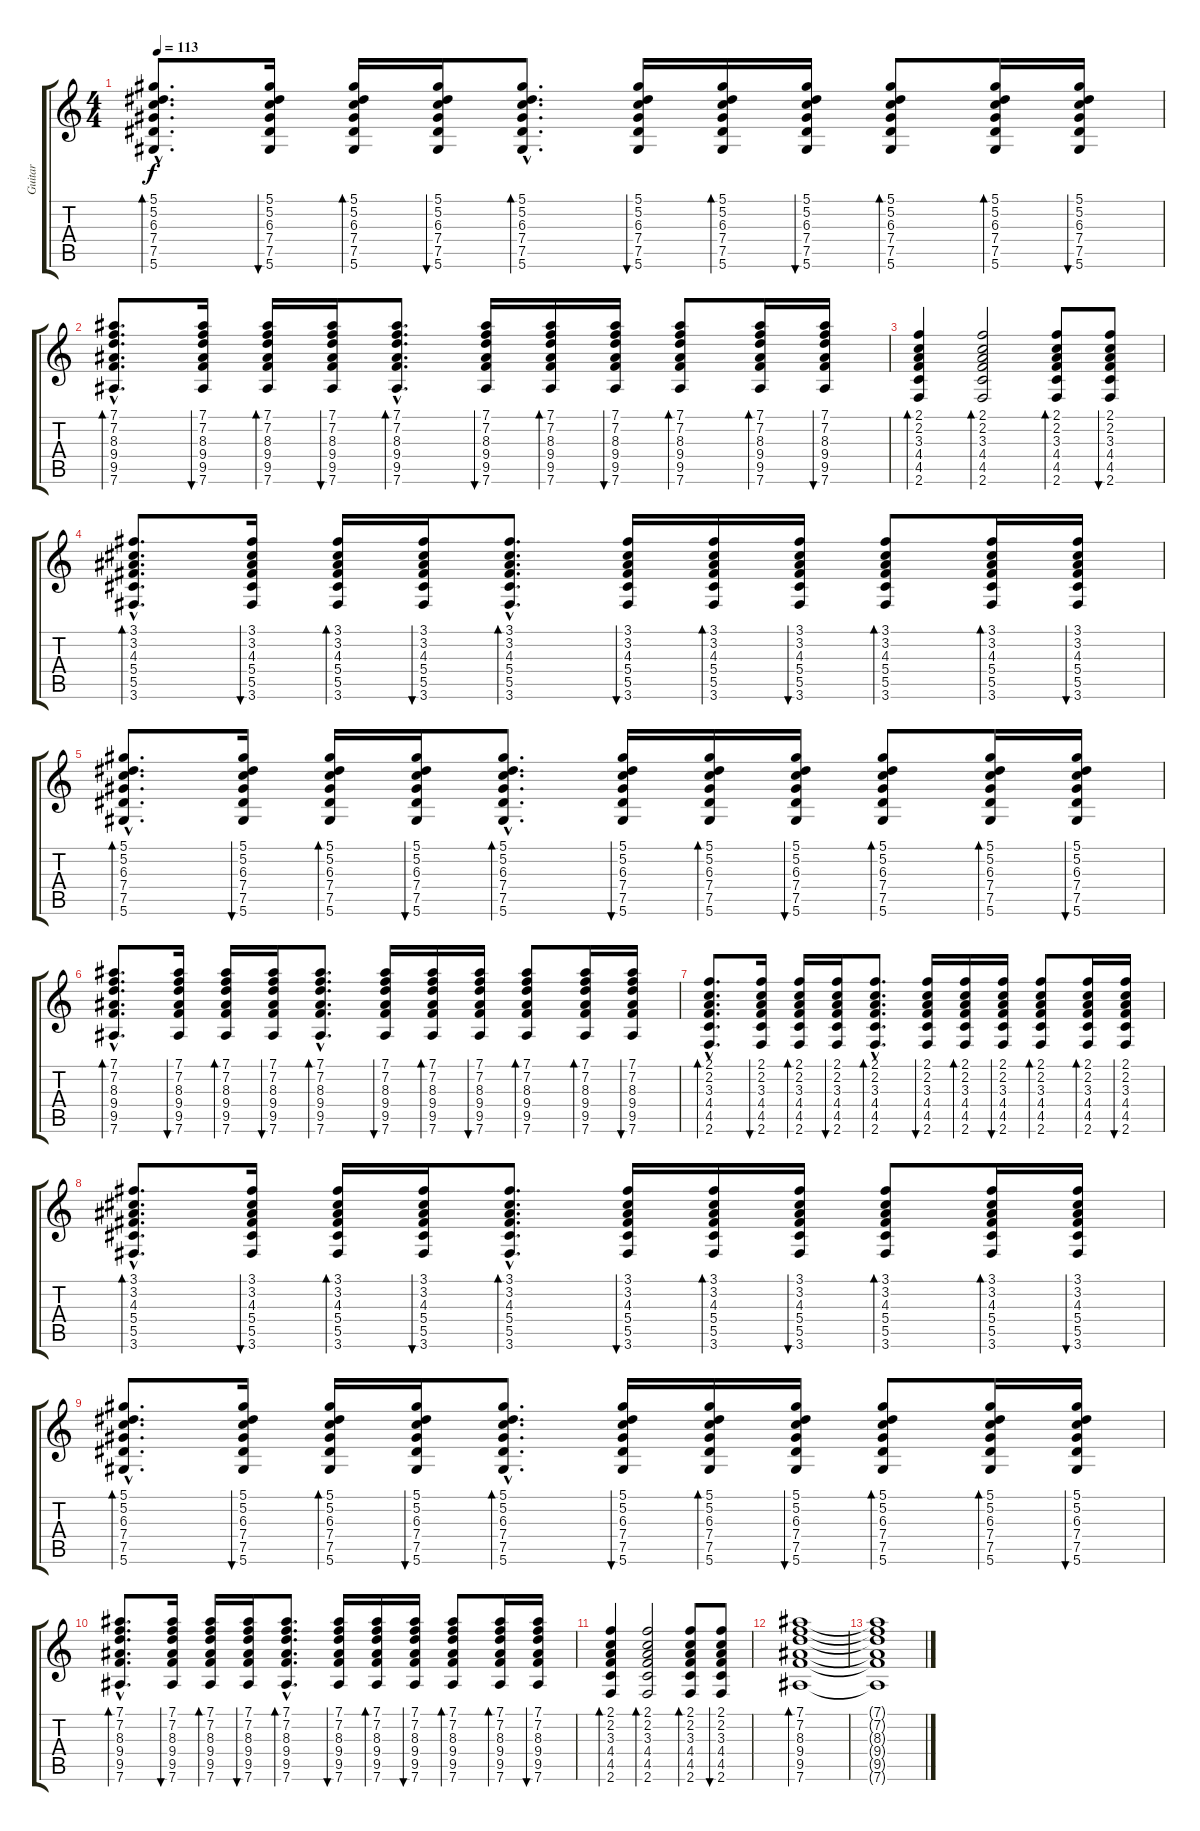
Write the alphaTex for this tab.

\track ("Guitar" "Guitar") {instrument acousticguitarsteel}
\staff {score tabs}
\tuning (Eb4 Bb3 Gb3 Db3 Ab2 Eb2) {hide}
\ts (4 4)
\tempo 113
\clef g2
\ks c
(5.1{hac} 5.2{hac} 6.3{hac} 7.4{hac} 7.5{hac} 5.6{hac}).8{d bd 60 dy f} (5.1 5.2 6.3 7.4 7.5 5.6).16{bu 60} (5.1 5.2 6.3 7.4 7.5 5.6).16{bd 60} (5.1 5.2 6.3 7.4 7.5 5.6).16{bu 60} (5.1{hac} 5.2{hac} 6.3{hac} 7.4{hac} 7.5{hac} 5.6{hac}).8{d bd 60} (5.1 5.2 6.3 7.4 7.5 5.6).16{bu 60} (5.1 5.2 6.3 7.4 7.5 5.6).16{bd 60} (5.1 5.2 6.3 7.4 7.5 5.6).16{bu 60} (5.1 5.2 6.3 7.4 7.5 5.6).8{bd 60} (5.1 5.2 6.3 7.4 7.5 5.6).16{bd 60} (5.1 5.2 6.3 7.4 7.5 5.6).16{bu 60} |
(7.1{hac} 7.2{hac} 8.3{hac} 9.4{hac} 9.5{hac} 7.6{hac}).8{d bd 60} (7.1 7.2 8.3 9.4 9.5 7.6).16{bu 60} (7.1 7.2 8.3 9.4 9.5 7.6).16{bd 60} (7.1 7.2 8.3 9.4 9.5 7.6).16{bu 60} (7.1{hac} 7.2{hac} 8.3{hac} 9.4{hac} 9.5{hac} 7.6{hac}).8{d bd 60} (7.1 7.2 8.3 9.4 9.5 7.6).16{bu 60} (7.1 7.2 8.3 9.4 9.5 7.6).16{bd 60} (7.1 7.2 8.3 9.4 9.5 7.6).16{bu 60} (7.1 7.2 8.3 9.4 9.5 7.6).8{bd 60} (7.1 7.2 8.3 9.4 9.5 7.6).16{bd 60} (7.1 7.2 8.3 9.4 9.5 7.6).16{bu 60} |
(2.1 2.2 3.3 4.4 4.5 2.6).4{bd 60} (2.1 2.2 3.3 4.4 4.5 2.6).2{bd 60} (2.1 2.2 3.3 4.4 4.5 2.6).8{bd 60} (2.1 2.2 3.3 4.4 4.5 2.6).8{bu 60} |
(3.1{hac} 3.2{hac} 4.3{hac} 5.4{hac} 5.5{hac} 3.6{hac}).8{d bd 60} (3.1 3.2 4.3 5.4 5.5 3.6).16{bu 60} (3.1 3.2 4.3 5.4 5.5 3.6).16{bd 60} (3.1 3.2 4.3 5.4 5.5 3.6).16{bu 60} (3.1{hac} 3.2{hac} 4.3{hac} 5.4{hac} 5.5{hac} 3.6{hac}).8{d bd 60} (3.1 3.2 4.3 5.4 5.5 3.6).16{bu 60} (3.1 3.2 4.3 5.4 5.5 3.6).16{bd 60} (3.1 3.2 4.3 5.4 5.5 3.6).16{bu 60} (3.1 3.2 4.3 5.4 5.5 3.6).8{bd 60} (3.1 3.2 4.3 5.4 5.5 3.6).16{bd 60} (3.1 3.2 4.3 5.4 5.5 3.6).16{bu 60} |
(5.1{hac} 5.2{hac} 6.3{hac} 7.4{hac} 7.5{hac} 5.6{hac}).8{d bd 60} (5.1 5.2 6.3 7.4 7.5 5.6).16{bu 60} (5.1 5.2 6.3 7.4 7.5 5.6).16{bd 60} (5.1 5.2 6.3 7.4 7.5 5.6).16{bu 60} (5.1{hac} 5.2{hac} 6.3{hac} 7.4{hac} 7.5{hac} 5.6{hac}).8{d bd 60} (5.1 5.2 6.3 7.4 7.5 5.6).16{bu 60} (5.1 5.2 6.3 7.4 7.5 5.6).16{bd 60} (5.1 5.2 6.3 7.4 7.5 5.6).16{bu 60} (5.1 5.2 6.3 7.4 7.5 5.6).8{bd 60} (5.1 5.2 6.3 7.4 7.5 5.6).16{bd 60} (5.1 5.2 6.3 7.4 7.5 5.6).16{bu 60} |
(7.1{hac} 7.2{hac} 8.3{hac} 9.4{hac} 9.5{hac} 7.6{hac}).8{d bd 60} (7.1 7.2 8.3 9.4 9.5 7.6).16{bu 60} (7.1 7.2 8.3 9.4 9.5 7.6).16{bd 60} (7.1 7.2 8.3 9.4 9.5 7.6).16{bu 60} (7.1{hac} 7.2{hac} 8.3{hac} 9.4{hac} 9.5{hac} 7.6{hac}).8{d bd 60} (7.1 7.2 8.3 9.4 9.5 7.6).16{bu 60} (7.1 7.2 8.3 9.4 9.5 7.6).16{bd 60} (7.1 7.2 8.3 9.4 9.5 7.6).16{bu 60} (7.1 7.2 8.3 9.4 9.5 7.6).8{bd 60} (7.1 7.2 8.3 9.4 9.5 7.6).16{bd 60} (7.1 7.2 8.3 9.4 9.5 7.6).16{bu 60} |
(2.1{hac} 2.2{hac} 3.3{hac} 4.4{hac} 4.5{hac} 2.6{hac}).8{d bd 60} (2.1 2.2 3.3 4.4 4.5 2.6).16{bu 60} (2.1 2.2 3.3 4.4 4.5 2.6).16{bd 60} (2.1 2.2 3.3 4.4 4.5 2.6).16{bu 60} (2.1{hac} 2.2{hac} 3.3{hac} 4.4{hac} 4.5{hac} 2.6{hac}).8{d bd 60} (2.1 2.2 3.3 4.4 4.5 2.6).16{bu 60} (2.1 2.2 3.3 4.4 4.5 2.6).16{bd 60} (2.1 2.2 3.3 4.4 4.5 2.6).16{bu 60} (2.1 2.2 3.3 4.4 4.5 2.6).8{bd 60} (2.1 2.2 3.3 4.4 4.5 2.6).16{bd 60} (2.1 2.2 3.3 4.4 4.5 2.6).16{bu 60} |
(3.1{hac} 3.2{hac} 4.3{hac} 5.4{hac} 5.5{hac} 3.6{hac}).8{d bd 60} (3.1 3.2 4.3 5.4 5.5 3.6).16{bu 60} (3.1 3.2 4.3 5.4 5.5 3.6).16{bd 60} (3.1 3.2 4.3 5.4 5.5 3.6).16{bu 60} (3.1{hac} 3.2{hac} 4.3{hac} 5.4{hac} 5.5{hac} 3.6{hac}).8{d bd 60} (3.1 3.2 4.3 5.4 5.5 3.6).16{bu 60} (3.1 3.2 4.3 5.4 5.5 3.6).16{bd 60} (3.1 3.2 4.3 5.4 5.5 3.6).16{bu 60} (3.1 3.2 4.3 5.4 5.5 3.6).8{bd 60} (3.1 3.2 4.3 5.4 5.5 3.6).16{bd 60} (3.1 3.2 4.3 5.4 5.5 3.6).16{bu 60} |
(5.1{hac} 5.2{hac} 6.3{hac} 7.4{hac} 7.5{hac} 5.6{hac}).8{d bd 60} (5.1 5.2 6.3 7.4 7.5 5.6).16{bu 60} (5.1 5.2 6.3 7.4 7.5 5.6).16{bd 60} (5.1 5.2 6.3 7.4 7.5 5.6).16{bu 60} (5.1{hac} 5.2{hac} 6.3{hac} 7.4{hac} 7.5{hac} 5.6{hac}).8{d bd 60} (5.1 5.2 6.3 7.4 7.5 5.6).16{bu 60} (5.1 5.2 6.3 7.4 7.5 5.6).16{bd 60} (5.1 5.2 6.3 7.4 7.5 5.6).16{bu 60} (5.1 5.2 6.3 7.4 7.5 5.6).8{bd 60} (5.1 5.2 6.3 7.4 7.5 5.6).16{bd 60} (5.1 5.2 6.3 7.4 7.5 5.6).16{bu 60} |
(7.1{hac} 7.2{hac} 8.3{hac} 9.4{hac} 9.5{hac} 7.6{hac}).8{d bd 60} (7.1 7.2 8.3 9.4 9.5 7.6).16{bu 60} (7.1 7.2 8.3 9.4 9.5 7.6).16{bd 60} (7.1 7.2 8.3 9.4 9.5 7.6).16{bu 60} (7.1{hac} 7.2{hac} 8.3{hac} 9.4{hac} 9.5{hac} 7.6{hac}).8{d bd 60} (7.1 7.2 8.3 9.4 9.5 7.6).16{bu 60} (7.1 7.2 8.3 9.4 9.5 7.6).16{bd 60} (7.1 7.2 8.3 9.4 9.5 7.6).16{bu 60} (7.1 7.2 8.3 9.4 9.5 7.6).8{bd 60} (7.1 7.2 8.3 9.4 9.5 7.6).16{bd 60} (7.1 7.2 8.3 9.4 9.5 7.6).16{bu 60} |
(2.1 2.2 3.3 4.4 4.5 2.6).4{bd 60} (2.1 2.2 3.3 4.4 4.5 2.6).2{bd 60} (2.1 2.2 3.3 4.4 4.5 2.6).8{bd 60} (2.1 2.2 3.3 4.4 4.5 2.6).8{bu 60} |
(7.1 7.2 8.3 9.4 9.5 7.6).1{bd 240} |
(7.1{t} 7.2{t} 8.3{t} 9.4{t} 9.5{t} 7.6{t}).1
